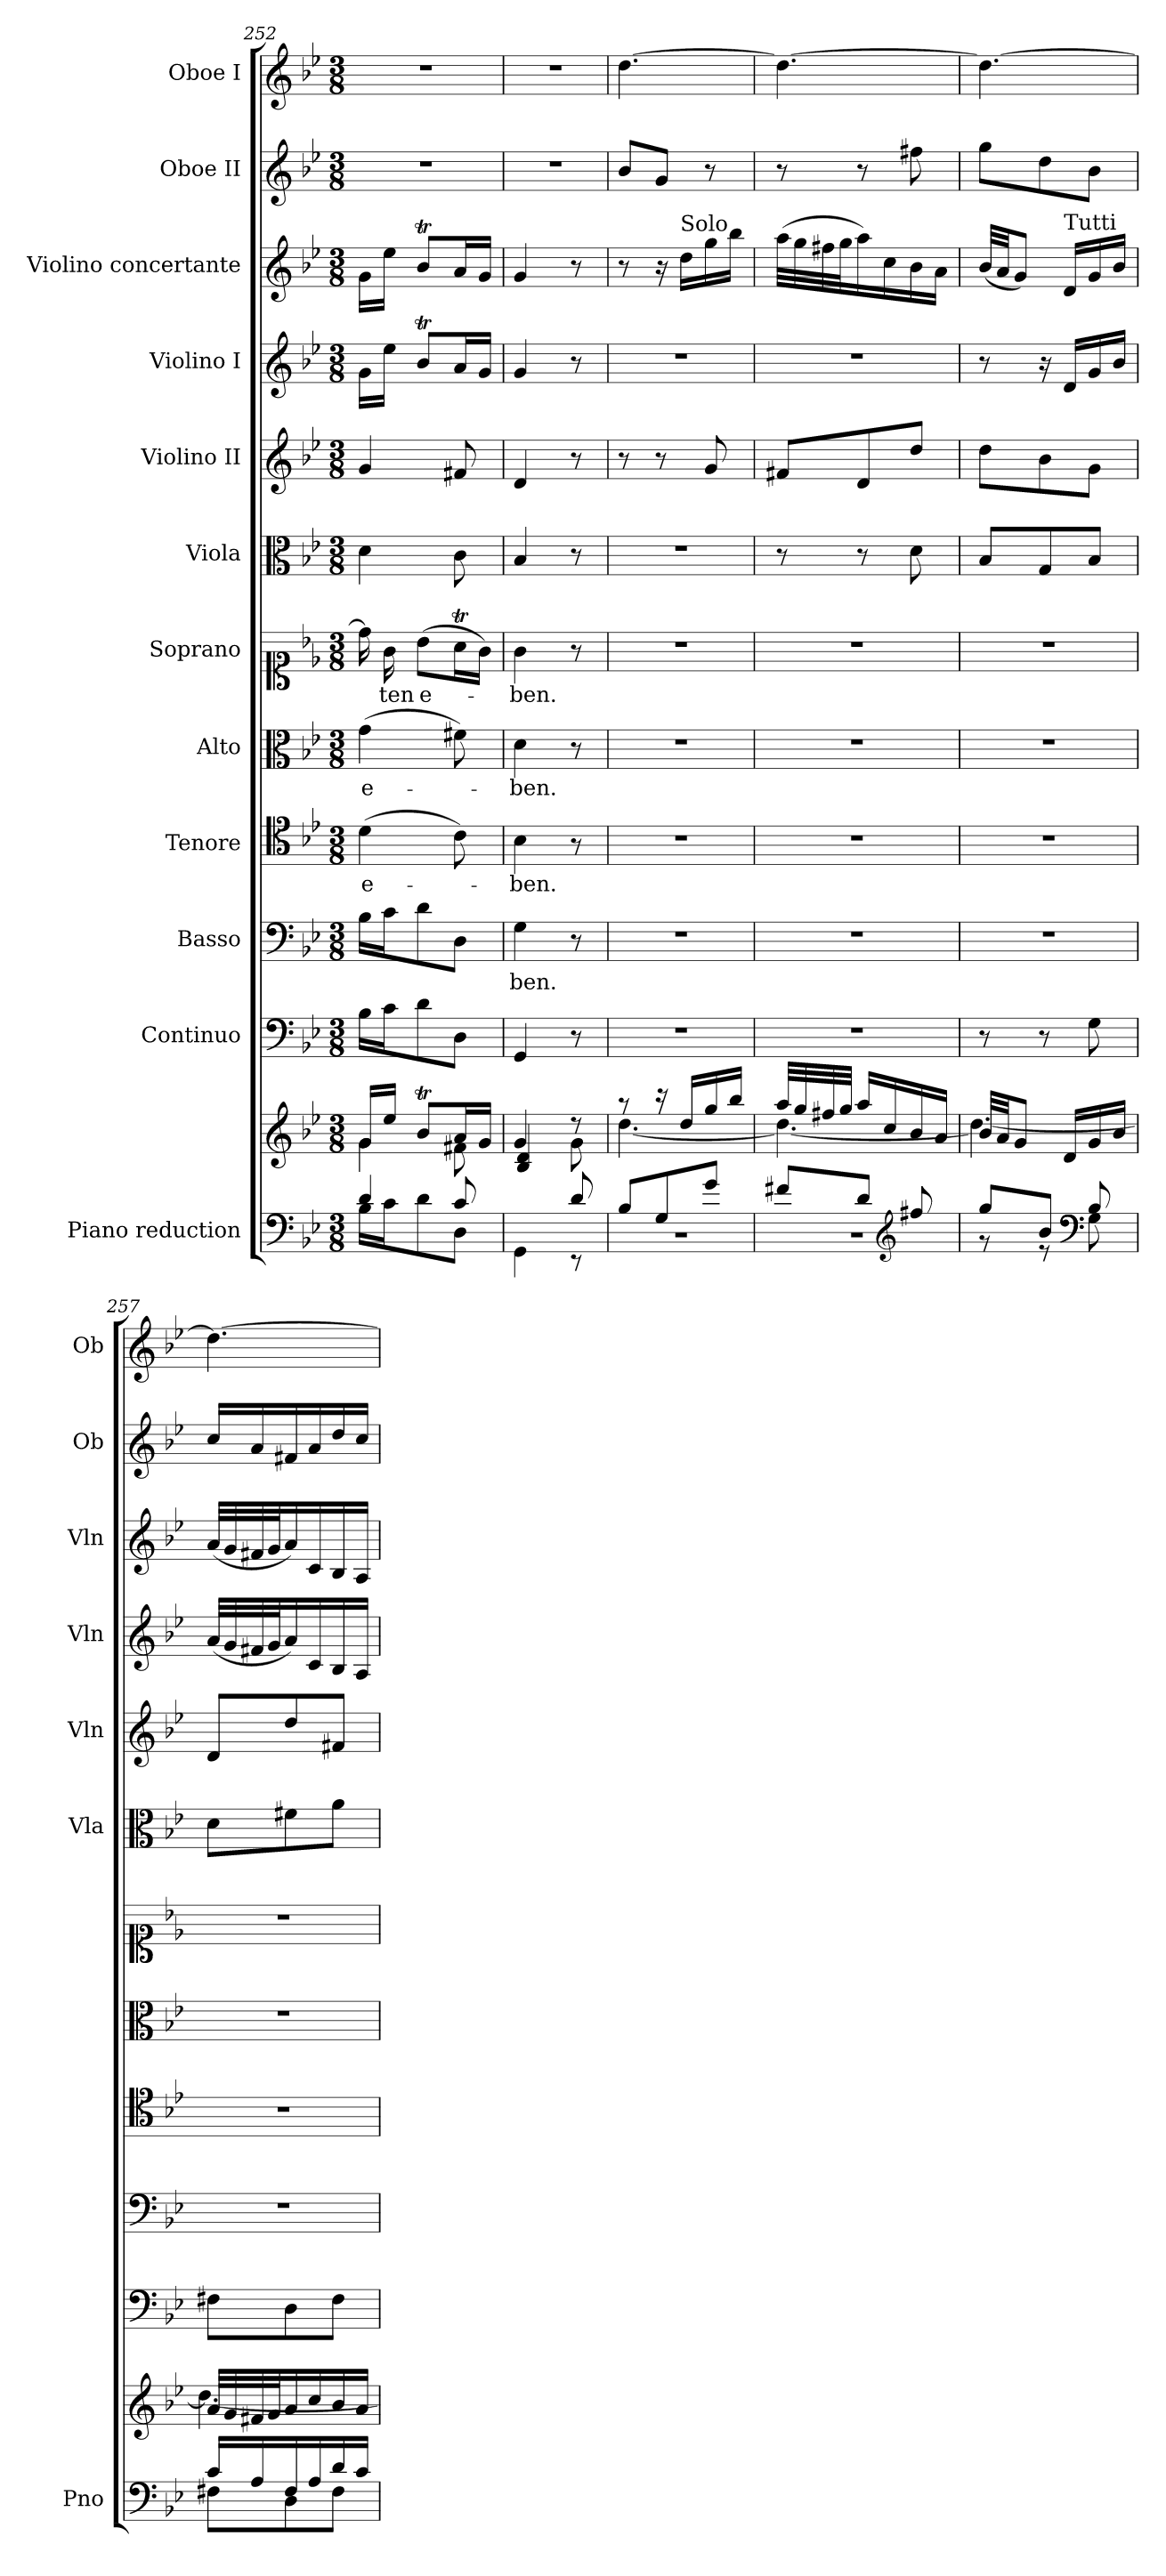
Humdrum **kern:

**kern	**kern	**kern	**kern	**text	**kern	**text	**kern	**text	**kern	**text	**kern	**kern	**kern	**kern	**kern	**kern
*part12	*part12	*part11	*part10	*part10	*part9	*part9	*part8	*part8	*part7	*part7	*part6	*part5	*part4	*part3	*part2	*part1
*staff13	*staff12	*staff11	*staff10	*staff10	*staff9	*staff9	*staff8	*staff8	*staff7	*staff7	*staff6	*staff5	*staff4	*staff3	*staff2	*staff1
*I"Piano reduction	*	*I"Continuo	*I"Basso	*	*I"Tenore	*	*I"Alto	*	*I"Soprano	*	*I"Viola	*I"Violino II	*I"Violino I	*I"Violino concertante	*I"Oboe II	*I"Oboe I
*I'Pno	*	*	*	*	*	*	*	*	*	*	*I'Vla	*I'Vln	*I'Vln	*I'Vln	*I'Ob	*I'Ob
*clefF4	*clefG2	*clefF4	*clefF4	*	*clefC4	*	*clefC3	*	*clefC1	*	*clefC3	*clefG2	*clefG2	*clefG2	*clefG2	*clefG2
*k[b-e-]	*k[b-e-]	*k[b-e-]	*k[b-e-]	*	*k[b-e-]	*	*k[b-e-]	*	*k[b-e-]	*	*k[b-e-]	*k[b-e-]	*k[b-e-]	*k[b-e-]	*k[b-e-]	*k[b-e-]
*M3/8	*M3/8	*M3/8	*M3/8	*	*M3/8	*	*M3/8	*	*M3/8	*	*M3/8	*M3/8	*M3/8	*M3/8	*M3/8	*M3/8
=252	=252	=252	=252	=252	=252	=252	=252	=252	=252	=252	=252	=252	=252	=252	=252	=252
*^	*^	*	*	*	*	*	*	*	*	*	*	*	*	*	*	*
!	!	!	!	!	!	!	!	!LO:LY:b	!	!LO:LY:b	!	!	!	!	!	!	!	!
4d/	16B-\LL	16g/LL	4g\	16B-\LL	16B-\LL	.	(4d\	e-	(4g\	e-	16dd\]	.	4d\	4g/	16g\LL	16g\LL	4.r	4.r
!	!	!	!	!	!	!	!	!	!	!	!	!LO:LY:b	!	!	!	!	!	!
.	16c\J	16ee-/JJ	.	16c\J	16c\J	.	.	.	.	.	16g\	-ten	.	.	16ee-\JJ	16ee-\JJ	.	.
!	!	!	!	!	!	!	!	!	!	!	!	!LO:LY:b	!	!	!	!	!	!
.	8d\	8b-T/L	.	8d\	8d\	.	.	.	.	.	(8b-\L	e-	.	.	8b-T/L	8b-T/L	.	.
8c/	8D\J	16a/L	8f#X\	8D\J	8D\J	.	8c\)	.	8f#X\)	.	16at\L	.	8c\	8f#X/	16a/L	16a/L	.	.
.	.	16g/JJ	.	.	.	.	.	.	.	.	16g\JJ)	.	.	.	16g/JJ	16g/JJ	.	.
=253	=253	=253	=253	=253	=253	=253	=253	=253	=253	=253	=253	=253	=253	=253	=253	=253	=253	=253
*	*	*	*^	*	*	*	*	*	*	*	*	*	*	*	*	*	*	*
!	!	!	!	!	!	!	!LO:LY:b	!	!LO:LY:b	!	!LO:LY:b	!	!LO:LY:b	!	!	!	!	!	!
4ryy	4GG\	4g/	4ryy	4B-/ 4d/	4GG/	4G\	-ben.	4B-\	-ben.	4d\	-ben.	4g\	-ben.	4B-/	4d/	4g/	4g/	4.r	4.r
8d/	8r	8r	8g\	8ryy	8r	8r	.	8r	.	8r	.	8r	.	8r	8r	8r	8r	.	.
*	*	*	*v	*v	*	*	*	*	*	*	*	*	*	*	*	*	*	*	*
=254	=254	=254	=254	=254	=254	=254	=254	=254	=254	=254	=254	=254	=254	=254	=254	=254	=254	=254
8B-/L	4.r	8r	[4.dd\	4.r	4.r	.	4.r	.	4.r	.	4.r	.	4.r	8r	4.r	8r	8b-/L	[4.dd\
8G/	.	16r	.	.	.	.	.	.	.	.	.	.	.	8r	.	16r	8g/J	.
!	!	!	!	!	!	!	!	!	!	!	!	!	!	!	!	!LO:TX:a:t=Solo	!	!
.	.	16dd/LL	.	.	.	.	.	.	.	.	.	.	.	.	.	16dd\LL	.	.
8g/J	.	16gg/	.	.	.	.	.	.	.	.	.	.	.	8g/	.	16gg\	8r	.
.	.	16bb-/JJ	.	.	.	.	.	.	.	.	.	.	.	.	.	16bb-\JJ	.	.
=255	=255	=255	=255	=255	=255	=255	=255	=255	=255	=255	=255	=255	=255	=255	=255	=255	=255	=255
8f#X/L	4.r	32aa/LLL	4.dd\_	4.r	4.r	.	4.r	.	4.r	.	4.r	.	8r	8f#X/L	4.r	(32aa\LLL	8r	4.dd\_
.	.	32gg/	.	.	.	.	.	.	.	.	.	.	.	.	.	32gg\	.	.
.	.	32ff#X/	.	.	.	.	.	.	.	.	.	.	.	.	.	32ff#X\	.	.
.	.	32gg/JJJ	.	.	.	.	.	.	.	.	.	.	.	.	.	32gg\J	.	.
8d/J	.	16aa/LL	.	.	.	.	.	.	.	.	.	.	8r	8d/	.	16aa\)	8r	.
.	.	16cc/	.	.	.	.	.	.	.	.	.	.	.	.	.	16cc\	.	.
*clefG2	*	*	*	*	*	*	*	*	*	*	*	*	*	*	*	*	*	*
8ff#X/	.	16b-/	.	.	.	.	.	.	.	.	.	.	8d\	8dd/J	.	16b-\	8ff#X\	.
.	.	16a/JJ	.	.	.	.	.	.	.	.	.	.	.	.	.	16a\JJ	.	.
=256	=256	=256	=256	=256	=256	=256	=256	=256	=256	=256	=256	=256	=256	=256	=256	=256	=256	=256
8gg/L	8r	32b-/LLL	4.dd\_	8r	4.r	.	4.r	.	4.r	.	4.r	.	8B-/L	8dd\L	8r	(32b-/LLL	8gg\L	4.dd\_
.	.	32a/JJ	.	.	.	.	.	.	.	.	.	.	.	.	.	32a/JJ	.	.
.	.	8g/J	.	.	.	.	.	.	.	.	.	.	.	.	.	8g/J)	.	.
8b-/J	8r	.	.	8r	.	.	.	.	.	.	.	.	8G/	8b-\	16r	.	8dd\	.
!	!	!	!	!	!	!	!	!	!	!	!	!	!	!	!	!LO:TX:a:t=Tutti	!	!
.	.	16d/LL	.	.	.	.	.	.	.	.	.	.	.	.	16d/LL	16d/LL	.	.
*clefF4	*	*	*	*	*	*	*	*	*	*	*	*	*	*	*	*	*	*
8B-/	8G\	16g/	.	8G\	.	.	.	.	.	.	.	.	8B-/J	8g\J	16g/	16g/	8b-\J	.
.	.	16b-/JJ	.	.	.	.	.	.	.	.	.	.	.	.	16b-/JJ	16b-/JJ	.	.
=257	=257	=257	=257	=257	=257	=257	=257	=257	=257	=257	=257	=257	=257	=257	=257	=257	=257	=257
16c/LL	8F#X\L	32a/LLL	4.dd\_	8F#X\L	4.r	.	4.r	.	4.r	.	4.r	.	8d\L	8d/L	(32a/LLL	(32a/LLL	16cc/LL	4.dd\_
.	.	32g/	.	.	.	.	.	.	.	.	.	.	.	.	32g/	32g/	.	.
16A/	.	32f#X/	.	.	.	.	.	.	.	.	.	.	.	.	32f#X/	32f#X/	16a/	.
.	.	32g/J	.	.	.	.	.	.	.	.	.	.	.	.	32g/J	32g/J	.	.
16F#/	8D\	16a/	.	8D\	.	.	.	.	.	.	.	.	8f#X\	8dd/	16a/)	16a/)	16f#X/	.
16A/	.	16cc/	.	.	.	.	.	.	.	.	.	.	.	.	16c/	16c/	16a/	.
16d/	8F#\J	16b-/	.	8F#\J	.	.	.	.	.	.	.	.	8a\J	8f#X/J	16B-/	16B-/	16dd/	.
16c/JJ	.	16a/JJ	.	.	.	.	.	.	.	.	.	.	.	.	16A/JJ	16A/JJ	16cc/JJ	.
*v	*v	*	*	*	*	*	*	*	*	*	*	*	*	*	*	*	*	*
*	*v	*v	*	*	*	*	*	*	*	*	*	*	*	*	*	*	*
=	=	=	=	=	=	=	=	=	=	=	=	=	=	=	=	=
*-	*-	*-	*-	*-	*-	*-	*-	*-	*-	*-	*-	*-	*-	*-	*-	*-
